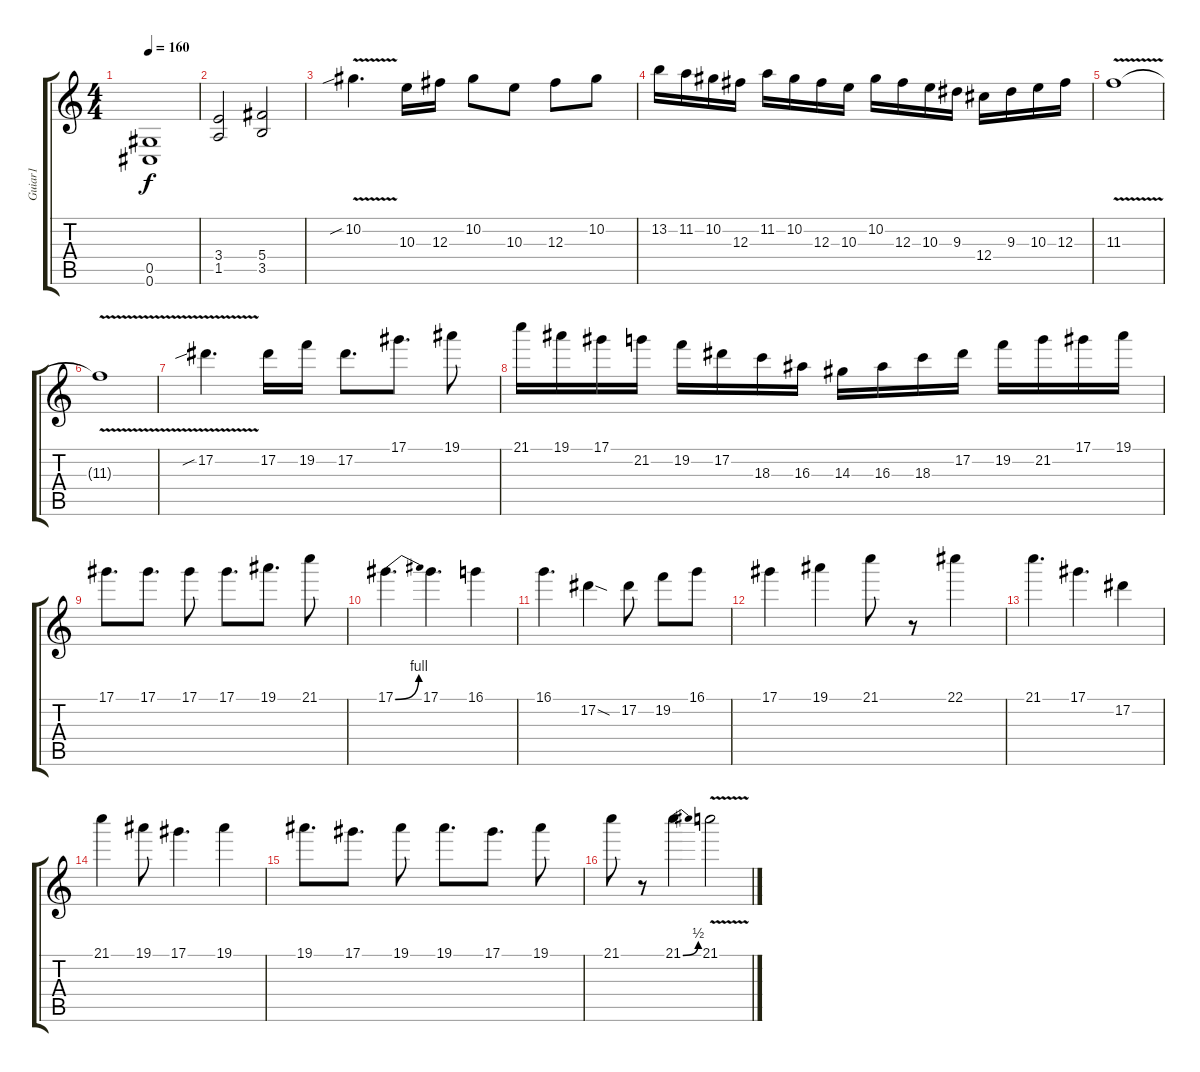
\track ("Guiar1" "Guiar1") {instrument distortionguitar}
\staff {score tabs}
\tuning (Eb4 Bb3 Gb3 Db3 Ab2 Db2) {hide}
\ts (4 4)
\tempo 160
\clef g2
\ks c
(0.5 0.6).1{dy f} |
(3.4 1.5).2 (5.4 3.5).2 |
10.2{v sib}.4{d} 10.3.16 12.3.16 10.2.8 10.3.8 12.3.8 10.2.8 |
13.2.16 11.2.16 10.2.16 12.3.16 11.2.16 10.2.16 12.3.16 10.3.16 10.2.16 12.3.16 10.3.16 9.3.16 12.4.16 9.3.16 10.3.16 12.3.16 |
11.3{v}.1 |
11.3{t}.1 |
17.2{v sib}.4{d} 17.2.16 19.2.16 17.2.8{d} 17.1.8{d} 19.1.8 |
21.1.16 19.1.16 17.1.16 21.2.16 19.2.16 17.2.16 18.3.16 16.3.16 14.3.16 16.3.16 18.3.16 17.2.16 19.2.16 21.2.16 17.1.16 19.1.16 |
17.1.8{d} 17.1.8{d} 17.1.8 17.1.8{d} 19.1.8{d} 21.1.8 |
17.1{be (bend 0 0 60 4)}.4{d} 17.1.4{d} 16.1.4 |
16.1.4{d} 17.2{sod}.4 17.2.8 19.2.8 16.1.8 |
17.1.4 19.1.4 21.1.8 r.8 22.1.4 |
21.1.4{d} 17.1.4{d} 17.2.4 |
21.1.4 19.1.8 17.1.4{d} 19.1.4 |
19.1.8{d} 17.1.8{d} 19.1.8 19.1.8{d} 17.1.8{d} 19.1.8 |
21.1.8 r.8 21.1{be (bend 0 0 60 2)}.4 21.1{v}.2
